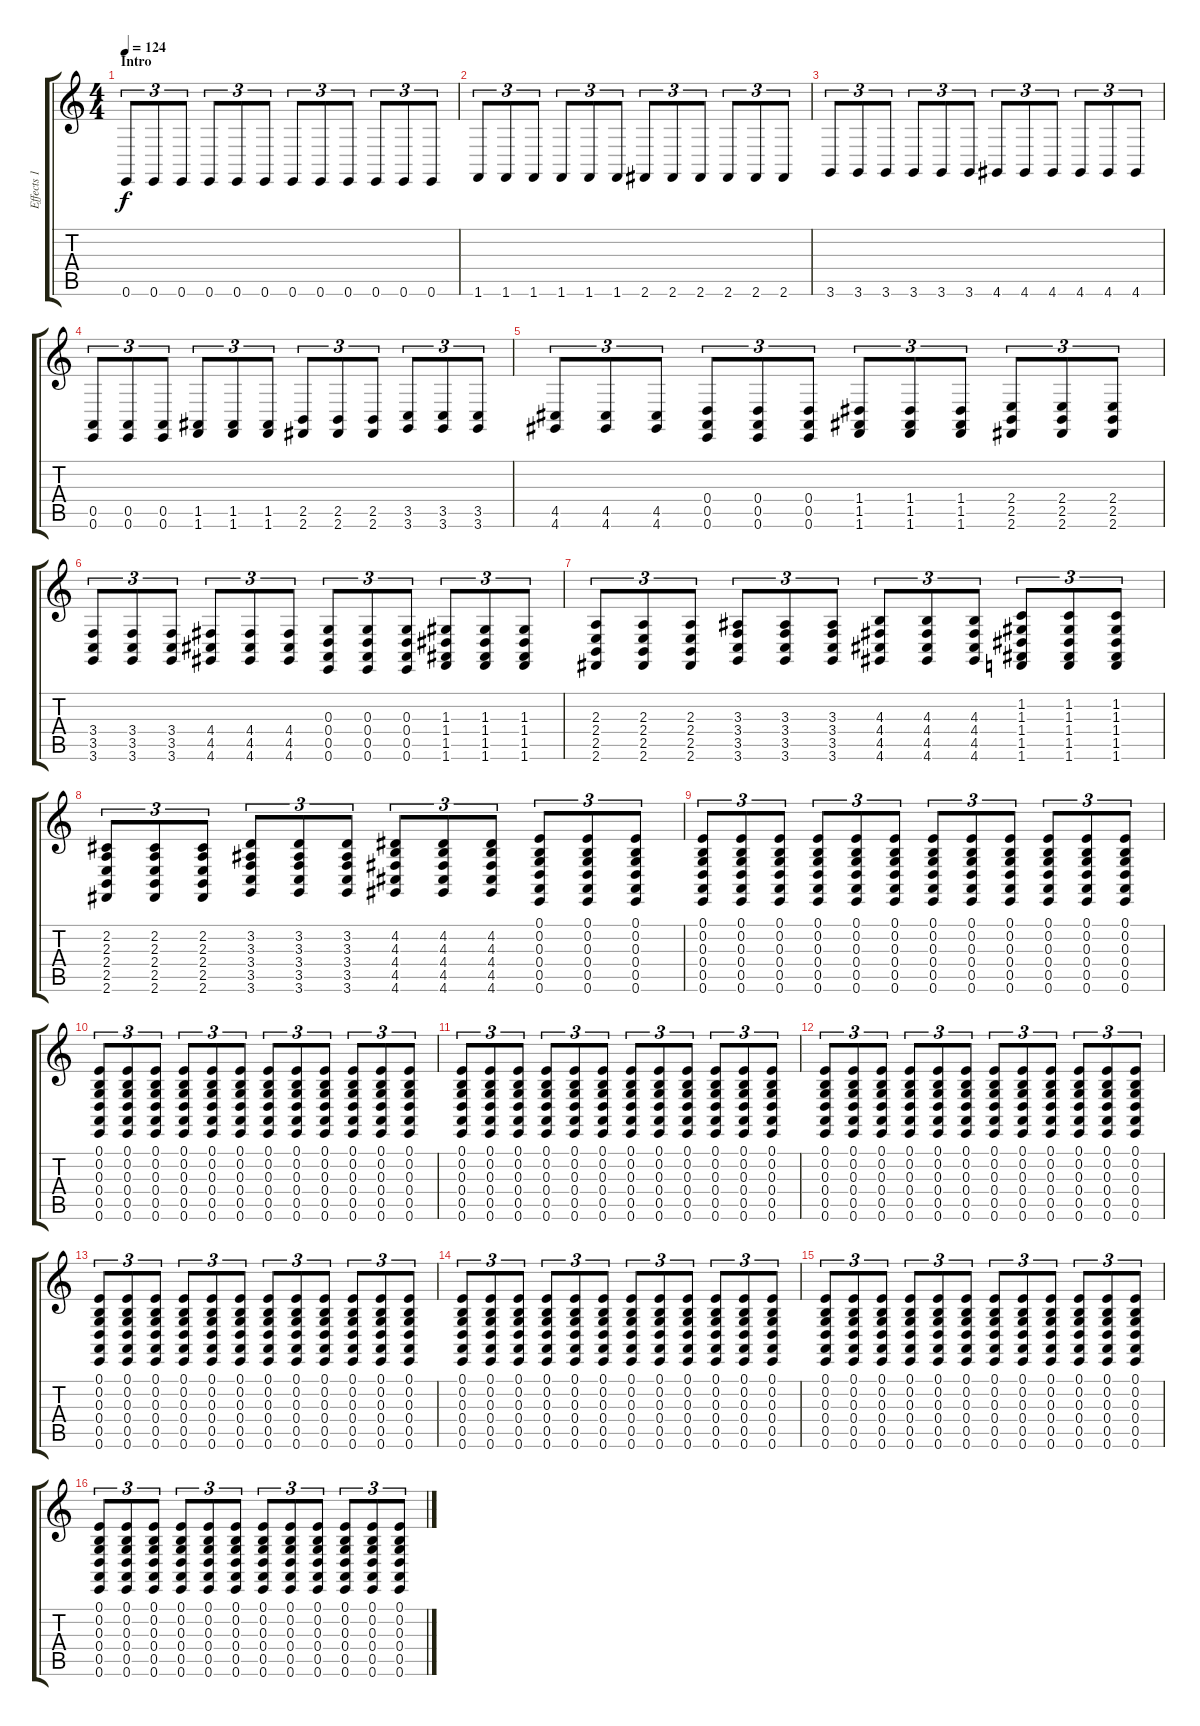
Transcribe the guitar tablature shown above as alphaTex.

\track ("Effects 1" "Effects 1") {instrument helicopter}
\staff {score tabs}
\tuning (E4 B3 G3 D3 A2 E2) {hide}
\ts (4 4)
\section ("" "Intro")
\tempo 124
\clef g2
\ks c
0.6.8{tu (3 2) dy f instrument helicopter} 0.6.8{tu (3 2)} 0.6.8{tu (3 2)} 0.6.8{tu (3 2)} 0.6.8{tu (3 2)} 0.6.8{tu (3 2)} 0.6.8{tu (3 2)} 0.6.8{tu (3 2)} 0.6.8{tu (3 2)} 0.6.8{tu (3 2)} 0.6.8{tu (3 2)} 0.6.8{tu (3 2)} |
1.6.8{tu (3 2)} 1.6.8{tu (3 2)} 1.6.8{tu (3 2)} 1.6.8{tu (3 2)} 1.6.8{tu (3 2)} 1.6.8{tu (3 2)} 2.6.8{tu (3 2)} 2.6.8{tu (3 2)} 2.6.8{tu (3 2)} 2.6.8{tu (3 2)} 2.6.8{tu (3 2)} 2.6.8{tu (3 2)} |
3.6.8{tu (3 2)} 3.6.8{tu (3 2)} 3.6.8{tu (3 2)} 3.6.8{tu (3 2)} 3.6.8{tu (3 2)} 3.6.8{tu (3 2)} 4.6.8{tu (3 2)} 4.6.8{tu (3 2)} 4.6.8{tu (3 2)} 4.6.8{tu (3 2)} 4.6.8{tu (3 2)} 4.6.8{tu (3 2)} |
(0.5 0.6).8{tu (3 2)} (0.5 0.6).8{tu (3 2)} (0.5 0.6).8{tu (3 2)} (1.5 1.6).8{tu (3 2)} (1.5 1.6).8{tu (3 2)} (1.5 1.6).8{tu (3 2)} (2.5 2.6).8{tu (3 2)} (2.5 2.6).8{tu (3 2)} (2.5 2.6).8{tu (3 2)} (3.5 3.6).8{tu (3 2)} (3.5 3.6).8{tu (3 2)} (3.5 3.6).8{tu (3 2)} |
(4.5 4.6).8{tu (3 2)} (4.5 4.6).8{tu (3 2)} (4.5 4.6).8{tu (3 2)} (0.4 0.5 0.6).8{tu (3 2)} (0.4 0.5 0.6).8{tu (3 2)} (0.4 0.5 0.6).8{tu (3 2)} (1.4 1.5 1.6).8{tu (3 2)} (1.4 1.5 1.6).8{tu (3 2)} (1.4 1.5 1.6).8{tu (3 2)} (2.4 2.5 2.6).8{tu (3 2)} (2.4 2.5 2.6).8{tu (3 2)} (2.4 2.5 2.6).8{tu (3 2)} |
(3.4 3.5 3.6).8{tu (3 2)} (3.4 3.5 3.6).8{tu (3 2)} (3.4 3.5 3.6).8{tu (3 2)} (4.4 4.5 4.6).8{tu (3 2)} (4.4 4.5 4.6).8{tu (3 2)} (4.4 4.5 4.6).8{tu (3 2)} (0.3 0.4 0.5 0.6).8{tu (3 2)} (0.3 0.4 0.5 0.6).8{tu (3 2)} (0.3 0.4 0.5 0.6).8{tu (3 2)} (1.3 1.4 1.5 1.6).8{tu (3 2)} (1.3 1.4 1.5 1.6).8{tu (3 2)} (1.3 1.4 1.5 1.6).8{tu (3 2)} |
(2.3 2.4 2.5 2.6).8{tu (3 2)} (2.3 2.4 2.5 2.6).8{tu (3 2)} (2.3 2.4 2.5 2.6).8{tu (3 2)} (3.3 3.4 3.5 3.6).8{tu (3 2)} (3.3 3.4 3.5 3.6).8{tu (3 2)} (3.3 3.4 3.5 3.6).8{tu (3 2)} (4.3 4.4 4.5 4.6).8{tu (3 2)} (4.3 4.4 4.5 4.6).8{tu (3 2)} (4.3 4.4 4.5 4.6).8{tu (3 2)} (1.2 1.3 1.4 1.5 1.6).8{tu (3 2)} (1.2 1.3 1.4 1.5 1.6).8{tu (3 2)} (1.2 1.3 1.4 1.5 1.6).8{tu (3 2)} |
(2.2 2.3 2.4 2.5 2.6).8{tu (3 2)} (2.2 2.3 2.4 2.5 2.6).8{tu (3 2)} (2.2 2.3 2.4 2.5 2.6).8{tu (3 2)} (3.2 3.3 3.4 3.5 3.6).8{tu (3 2)} (3.2 3.3 3.4 3.5 3.6).8{tu (3 2)} (3.2 3.3 3.4 3.5 3.6).8{tu (3 2)} (4.2 4.3 4.4 4.5 4.6).8{tu (3 2)} (4.2 4.3 4.4 4.5 4.6).8{tu (3 2)} (4.2 4.3 4.4 4.5 4.6).8{tu (3 2)} (0.1 0.2 0.3 0.4 0.5 0.6).8{tu (3 2)} (0.1 0.2 0.3 0.4 0.5 0.6).8{tu (3 2)} (0.1 0.2 0.3 0.4 0.5 0.6).8{tu (3 2)} |
(0.1 0.2 0.3 0.4 0.5 0.6).8{tu (3 2)} (0.1 0.2 0.3 0.4 0.5 0.6).8{tu (3 2)} (0.1 0.2 0.3 0.4 0.5 0.6).8{tu (3 2)} (0.1 0.2 0.3 0.4 0.5 0.6).8{tu (3 2)} (0.1 0.2 0.3 0.4 0.5 0.6).8{tu (3 2)} (0.1 0.2 0.3 0.4 0.5 0.6).8{tu (3 2)} (0.1 0.2 0.3 0.4 0.5 0.6).8{tu (3 2)} (0.1 0.2 0.3 0.4 0.5 0.6).8{tu (3 2)} (0.1 0.2 0.3 0.4 0.5 0.6).8{tu (3 2)} (0.1 0.2 0.3 0.4 0.5 0.6).8{tu (3 2)} (0.1 0.2 0.3 0.4 0.5 0.6).8{tu (3 2)} (0.1 0.2 0.3 0.4 0.5 0.6).8{tu (3 2)} |
(0.1 0.2 0.3 0.4 0.5 0.6).8{tu (3 2)} (0.1 0.2 0.3 0.4 0.5 0.6).8{tu (3 2)} (0.1 0.2 0.3 0.4 0.5 0.6).8{tu (3 2)} (0.1 0.2 0.3 0.4 0.5 0.6).8{tu (3 2)} (0.1 0.2 0.3 0.4 0.5 0.6).8{tu (3 2)} (0.1 0.2 0.3 0.4 0.5 0.6).8{tu (3 2)} (0.1 0.2 0.3 0.4 0.5 0.6).8{tu (3 2)} (0.1 0.2 0.3 0.4 0.5 0.6).8{tu (3 2)} (0.1 0.2 0.3 0.4 0.5 0.6).8{tu (3 2)} (0.1 0.2 0.3 0.4 0.5 0.6).8{tu (3 2)} (0.1 0.2 0.3 0.4 0.5 0.6).8{tu (3 2)} (0.1 0.2 0.3 0.4 0.5 0.6).8{tu (3 2)} |
(0.1 0.2 0.3 0.4 0.5 0.6).8{tu (3 2)} (0.1 0.2 0.3 0.4 0.5 0.6).8{tu (3 2)} (0.1 0.2 0.3 0.4 0.5 0.6).8{tu (3 2)} (0.1 0.2 0.3 0.4 0.5 0.6).8{tu (3 2)} (0.1 0.2 0.3 0.4 0.5 0.6).8{tu (3 2)} (0.1 0.2 0.3 0.4 0.5 0.6).8{tu (3 2)} (0.1 0.2 0.3 0.4 0.5 0.6).8{tu (3 2)} (0.1 0.2 0.3 0.4 0.5 0.6).8{tu (3 2)} (0.1 0.2 0.3 0.4 0.5 0.6).8{tu (3 2)} (0.1 0.2 0.3 0.4 0.5 0.6).8{tu (3 2)} (0.1 0.2 0.3 0.4 0.5 0.6).8{tu (3 2)} (0.1 0.2 0.3 0.4 0.5 0.6).8{tu (3 2)} |
(0.1 0.2 0.3 0.4 0.5 0.6).8{tu (3 2)} (0.1 0.2 0.3 0.4 0.5 0.6).8{tu (3 2)} (0.1 0.2 0.3 0.4 0.5 0.6).8{tu (3 2)} (0.1 0.2 0.3 0.4 0.5 0.6).8{tu (3 2)} (0.1 0.2 0.3 0.4 0.5 0.6).8{tu (3 2)} (0.1 0.2 0.3 0.4 0.5 0.6).8{tu (3 2)} (0.1 0.2 0.3 0.4 0.5 0.6).8{tu (3 2)} (0.1 0.2 0.3 0.4 0.5 0.6).8{tu (3 2)} (0.1 0.2 0.3 0.4 0.5 0.6).8{tu (3 2)} (0.1 0.2 0.3 0.4 0.5 0.6).8{tu (3 2)} (0.1 0.2 0.3 0.4 0.5 0.6).8{tu (3 2)} (0.1 0.2 0.3 0.4 0.5 0.6).8{tu (3 2)} |
(0.1 0.2 0.3 0.4 0.5 0.6).8{tu (3 2)} (0.1 0.2 0.3 0.4 0.5 0.6).8{tu (3 2)} (0.1 0.2 0.3 0.4 0.5 0.6).8{tu (3 2)} (0.1 0.2 0.3 0.4 0.5 0.6).8{tu (3 2)} (0.1 0.2 0.3 0.4 0.5 0.6).8{tu (3 2)} (0.1 0.2 0.3 0.4 0.5 0.6).8{tu (3 2)} (0.1 0.2 0.3 0.4 0.5 0.6).8{tu (3 2)} (0.1 0.2 0.3 0.4 0.5 0.6).8{tu (3 2)} (0.1 0.2 0.3 0.4 0.5 0.6).8{tu (3 2)} (0.1 0.2 0.3 0.4 0.5 0.6).8{tu (3 2)} (0.1 0.2 0.3 0.4 0.5 0.6).8{tu (3 2)} (0.1 0.2 0.3 0.4 0.5 0.6).8{tu (3 2)} |
(0.1 0.2 0.3 0.4 0.5 0.6).8{tu (3 2)} (0.1 0.2 0.3 0.4 0.5 0.6).8{tu (3 2)} (0.1 0.2 0.3 0.4 0.5 0.6).8{tu (3 2)} (0.1 0.2 0.3 0.4 0.5 0.6).8{tu (3 2)} (0.1 0.2 0.3 0.4 0.5 0.6).8{tu (3 2)} (0.1 0.2 0.3 0.4 0.5 0.6).8{tu (3 2)} (0.1 0.2 0.3 0.4 0.5 0.6).8{tu (3 2)} (0.1 0.2 0.3 0.4 0.5 0.6).8{tu (3 2)} (0.1 0.2 0.3 0.4 0.5 0.6).8{tu (3 2)} (0.1 0.2 0.3 0.4 0.5 0.6).8{tu (3 2)} (0.1 0.2 0.3 0.4 0.5 0.6).8{tu (3 2)} (0.1 0.2 0.3 0.4 0.5 0.6).8{tu (3 2)} |
(0.1 0.2 0.3 0.4 0.5 0.6).8{tu (3 2)} (0.1 0.2 0.3 0.4 0.5 0.6).8{tu (3 2)} (0.1 0.2 0.3 0.4 0.5 0.6).8{tu (3 2)} (0.1 0.2 0.3 0.4 0.5 0.6).8{tu (3 2)} (0.1 0.2 0.3 0.4 0.5 0.6).8{tu (3 2)} (0.1 0.2 0.3 0.4 0.5 0.6).8{tu (3 2)} (0.1 0.2 0.3 0.4 0.5 0.6).8{tu (3 2)} (0.1 0.2 0.3 0.4 0.5 0.6).8{tu (3 2)} (0.1 0.2 0.3 0.4 0.5 0.6).8{tu (3 2)} (0.1 0.2 0.3 0.4 0.5 0.6).8{tu (3 2)} (0.1 0.2 0.3 0.4 0.5 0.6).8{tu (3 2)} (0.1 0.2 0.3 0.4 0.5 0.6).8{tu (3 2)} |
(0.1 0.2 0.3 0.4 0.5 0.6).8{tu (3 2)} (0.1 0.2 0.3 0.4 0.5 0.6).8{tu (3 2)} (0.1 0.2 0.3 0.4 0.5 0.6).8{tu (3 2)} (0.1 0.2 0.3 0.4 0.5 0.6).8{tu (3 2)} (0.1 0.2 0.3 0.4 0.5 0.6).8{tu (3 2)} (0.1 0.2 0.3 0.4 0.5 0.6).8{tu (3 2)} (0.1 0.2 0.3 0.4 0.5 0.6).8{tu (3 2)} (0.1 0.2 0.3 0.4 0.5 0.6).8{tu (3 2)} (0.1 0.2 0.3 0.4 0.5 0.6).8{tu (3 2)} (0.1 0.2 0.3 0.4 0.5 0.6).8{tu (3 2)} (0.1 0.2 0.3 0.4 0.5 0.6).8{tu (3 2)} (0.1 0.2 0.3 0.4 0.5 0.6).8{tu (3 2)}
